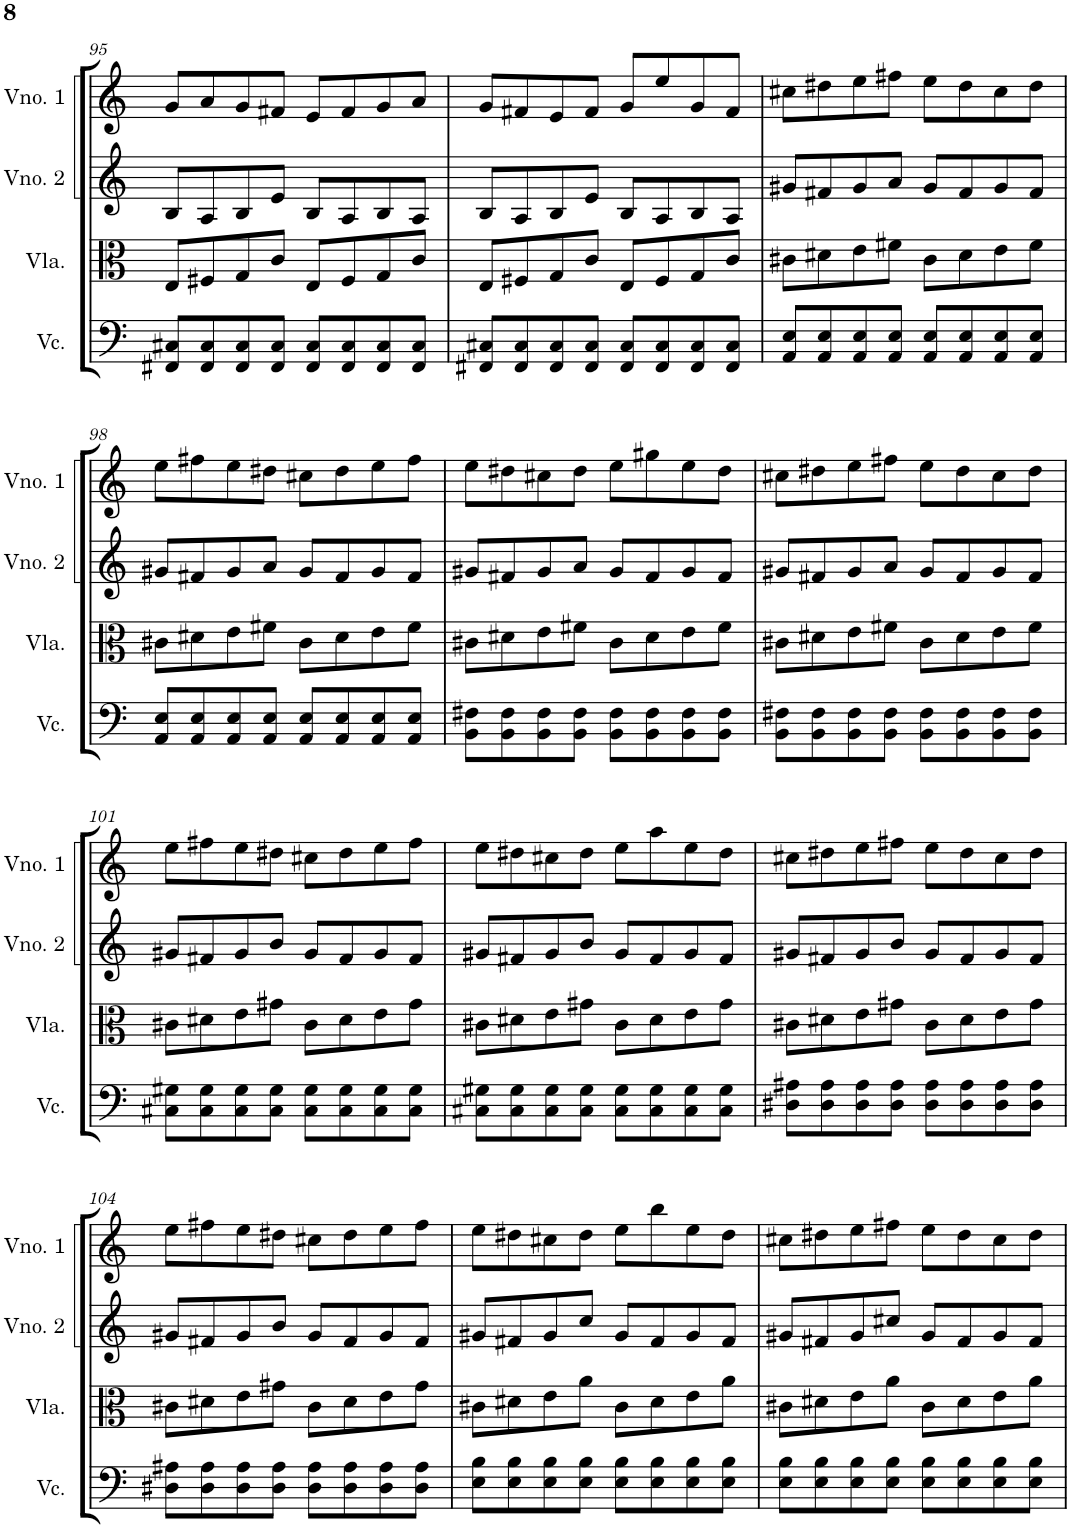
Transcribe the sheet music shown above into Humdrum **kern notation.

**kern	**kern	**kern	**kern
*part4	*part3	*part2	*part1
*staff4	*staff3	*staff2	*staff1
*I"Violoncelo	*I"Viola	*I"Violino 2	*I"Violino 1
*I'Vc.	*I'Vla.	*I'Vno. 2	*I'Vno. 1
!!LO:PB:g=z
*clefF4	*clefC3	*clefG2	*clefG2
*k[]	*k[]	*k[]	*k[]
*M4/4	*M4/4	*M4/4	*M4/4
=95	=95	=95	=95
8FF#X/ 8C#X/L	8E/L	8B/L	8g/L
8FF#/ 8C#/	8F#X/	8A/	8a/
8FF#/ 8C#/	8G/	8B/	8g/
8FF#/ 8C#/J	8c/J	8e/J	8f#X/J
8FF#/ 8C#/L	8E/L	8B/L	8e/L
8FF#/ 8C#/	8F#/	8A/	8f#/
8FF#/ 8C#/	8G/	8B/	8g/
8FF#/ 8C#/J	8c/J	8A/J	8a/J
=96	=96	=96	=96
8FF#X/ 8C#X/L	8E/L	8B/L	8g/L
8FF#/ 8C#/	8F#X/	8A/	8f#X/
8FF#/ 8C#/	8G/	8B/	8e/
8FF#/ 8C#/J	8c/J	8e/J	8f#/J
8FF#/ 8C#/L	8E/L	8B/L	8g/L
8FF#/ 8C#/	8F#/	8A/	8ee/
8FF#/ 8C#/	8G/	8B/	8g/
8FF#/ 8C#/J	8c/J	8A/J	8f#/J
=97	=97	=97	=97
8AA/ 8E/L	8c#X\L	8g#X/L	8cc#X\L
8AA/ 8E/	8d#X\	8f#X/	8dd#X\
8AA/ 8E/	8e\	8g#/	8ee\
8AA/ 8E/J	8f#X\J	8a/J	8ff#X\J
8AA/ 8E/L	8c#\L	8g#/L	8ee\L
8AA/ 8E/	8d#\	8f#/	8dd#\
8AA/ 8E/	8e\	8g#/	8cc#\
8AA/ 8E/J	8f#\J	8f#/J	8dd#\J
!!LO:LB:g=z
=98	=98	=98	=98
8AA/ 8E/L	8c#X\L	8g#X/L	8ee\L
8AA/ 8E/	8d#X\	8f#X/	8ff#X\
8AA/ 8E/	8e\	8g#/	8ee\
8AA/ 8E/J	8f#X\J	8a/J	8dd#X\J
8AA/ 8E/L	8c#\L	8g#/L	8cc#X\L
8AA/ 8E/	8d#\	8f#/	8dd#\
8AA/ 8E/	8e\	8g#/	8ee\
8AA/ 8E/J	8f#\J	8f#/J	8ff#\J
=99	=99	=99	=99
8BB\ 8F#X\L	8c#X\L	8g#X/L	8ee\L
8BB\ 8F#\	8d#X\	8f#X/	8dd#X\
8BB\ 8F#\	8e\	8g#/	8cc#X\
8BB\ 8F#\J	8f#X\J	8a/J	8dd#\J
8BB\ 8F#\L	8c#\L	8g#/L	8ee\L
8BB\ 8F#\	8d#\	8f#/	8gg#X\
8BB\ 8F#\	8e\	8g#/	8ee\
8BB\ 8F#\J	8f#\J	8f#/J	8dd#\J
=100	=100	=100	=100
8BB\ 8F#X\L	8c#X\L	8g#X/L	8cc#X\L
8BB\ 8F#\	8d#X\	8f#X/	8dd#X\
8BB\ 8F#\	8e\	8g#/	8ee\
8BB\ 8F#\J	8f#X\J	8a/J	8ff#X\J
8BB\ 8F#\L	8c#\L	8g#/L	8ee\L
8BB\ 8F#\	8d#\	8f#/	8dd#\
8BB\ 8F#\	8e\	8g#/	8cc#\
8BB\ 8F#\J	8f#\J	8f#/J	8dd#\J
!!LO:LB:g=z
=101	=101	=101	=101
8C#X\ 8G#X\L	8c#X\L	8g#X/L	8ee\L
8C#\ 8G#\	8d#X\	8f#X/	8ff#X\
8C#\ 8G#\	8e\	8g#/	8ee\
8C#\ 8G#\J	8g#X\J	8b/J	8dd#X\J
8C#\ 8G#\L	8c#\L	8g#/L	8cc#X\L
8C#\ 8G#\	8d#\	8f#/	8dd#\
8C#\ 8G#\	8e\	8g#/	8ee\
8C#\ 8G#\J	8g#\J	8f#/J	8ff#\J
=102	=102	=102	=102
8C#X\ 8G#X\L	8c#X\L	8g#X/L	8ee\L
8C#\ 8G#\	8d#X\	8f#X/	8dd#X\
8C#\ 8G#\	8e\	8g#/	8cc#X\
8C#\ 8G#\J	8g#X\J	8b/J	8dd#\J
8C#\ 8G#\L	8c#\L	8g#/L	8ee\L
8C#\ 8G#\	8d#\	8f#/	8aa\
8C#\ 8G#\	8e\	8g#/	8ee\
8C#\ 8G#\J	8g#\J	8f#/J	8dd#\J
=103	=103	=103	=103
8D#X\ 8A#X\L	8c#X\L	8g#X/L	8cc#X\L
8D#\ 8A#\	8d#X\	8f#X/	8dd#X\
8D#\ 8A#\	8e\	8g#/	8ee\
8D#\ 8A#\J	8g#X\J	8b/J	8ff#X\J
8D#\ 8A#\L	8c#\L	8g#/L	8ee\L
8D#\ 8A#\	8d#\	8f#/	8dd#\
8D#\ 8A#\	8e\	8g#/	8cc#\
8D#\ 8A#\J	8g#\J	8f#/J	8dd#\J
!!LO:LB:g=z
=104	=104	=104	=104
8D#X\ 8A#X\L	8c#X\L	8g#X/L	8ee\L
8D#\ 8A#\	8d#X\	8f#X/	8ff#X\
8D#\ 8A#\	8e\	8g#/	8ee\
8D#\ 8A#\J	8g#X\J	8b/J	8dd#X\J
8D#\ 8A#\L	8c#\L	8g#/L	8cc#X\L
8D#\ 8A#\	8d#\	8f#/	8dd#\
8D#\ 8A#\	8e\	8g#/	8ee\
8D#\ 8A#\J	8g#\J	8f#/J	8ff#\J
=105	=105	=105	=105
8E\ 8B\L	8c#X\L	8g#X/L	8ee\L
8E\ 8B\	8d#X\	8f#X/	8dd#X\
8E\ 8B\	8e\	8g#/	8cc#X\
8E\ 8B\J	8a\J	8cc/J	8dd#\J
8E\ 8B\L	8c#\L	8g#/L	8ee\L
8E\ 8B\	8d#\	8f#/	8bb\
8E\ 8B\	8e\	8g#/	8ee\
8E\ 8B\J	8a\J	8f#/J	8dd#\J
=106	=106	=106	=106
8E\ 8B\L	8c#X\L	8g#X/L	8cc#X\L
8E\ 8B\	8d#X\	8f#X/	8dd#X\
8E\ 8B\	8e\	8g#/	8ee\
8E\ 8B\J	8a\J	8cc#X/J	8ff#X\J
8E\ 8B\L	8c#\L	8g#/L	8ee\L
8E\ 8B\	8d#\	8f#/	8dd#\
8E\ 8B\	8e\	8g#/	8cc#\
8E\ 8B\J	8a\J	8f#/J	8dd#\J
=	=	=	=
*-	*-	*-	*-
